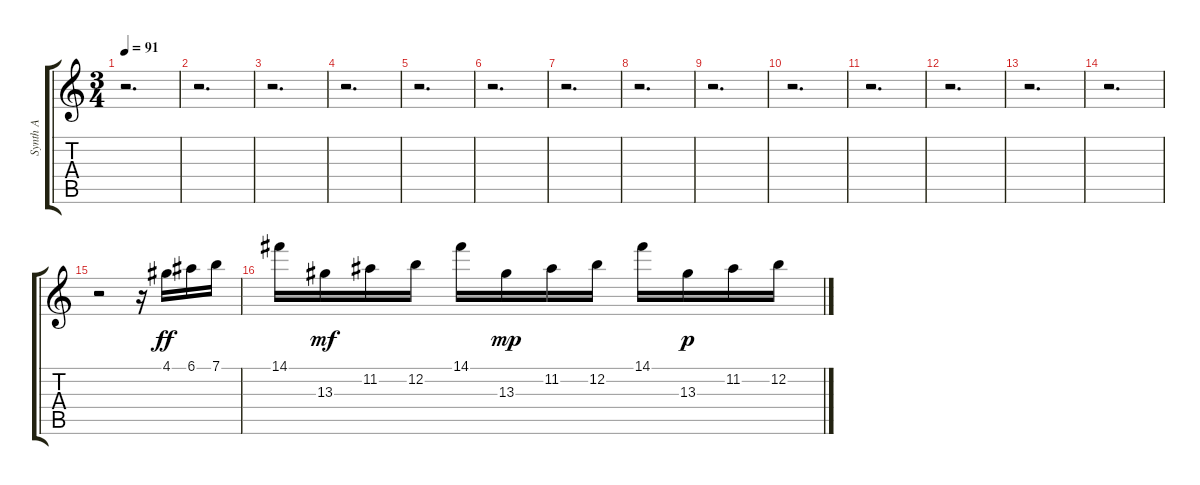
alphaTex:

\track ("Synth A" "Synth A") {instrument acousticguitarsteel}
\staff {score tabs}
\tuning (E4 B3 G3 D3 A2 E2) {hide}
\ts (3 4)
\tempo 91
\clef g2
\ks c
r.2{d dy ff} |
r.2{d} |
r.2{d} |
r.2{d} |
r.2{d} |
r.2{d} |
r.2{d} |
r.2{d} |
r.2{d} |
r.2{d} |
r.2{d} |
r.2{d} |
r.2{d} |
r.2{d} |
r.2 r.16 4.1.16 6.1.16 7.1.16 |
14.1.16 13.3.16{dy mf} 11.2.16 12.2.16 14.1.16 13.3.16{dy mp} 11.2.16 12.2.16 14.1.16 13.3.16{dy p} 11.2.16 12.2.16
